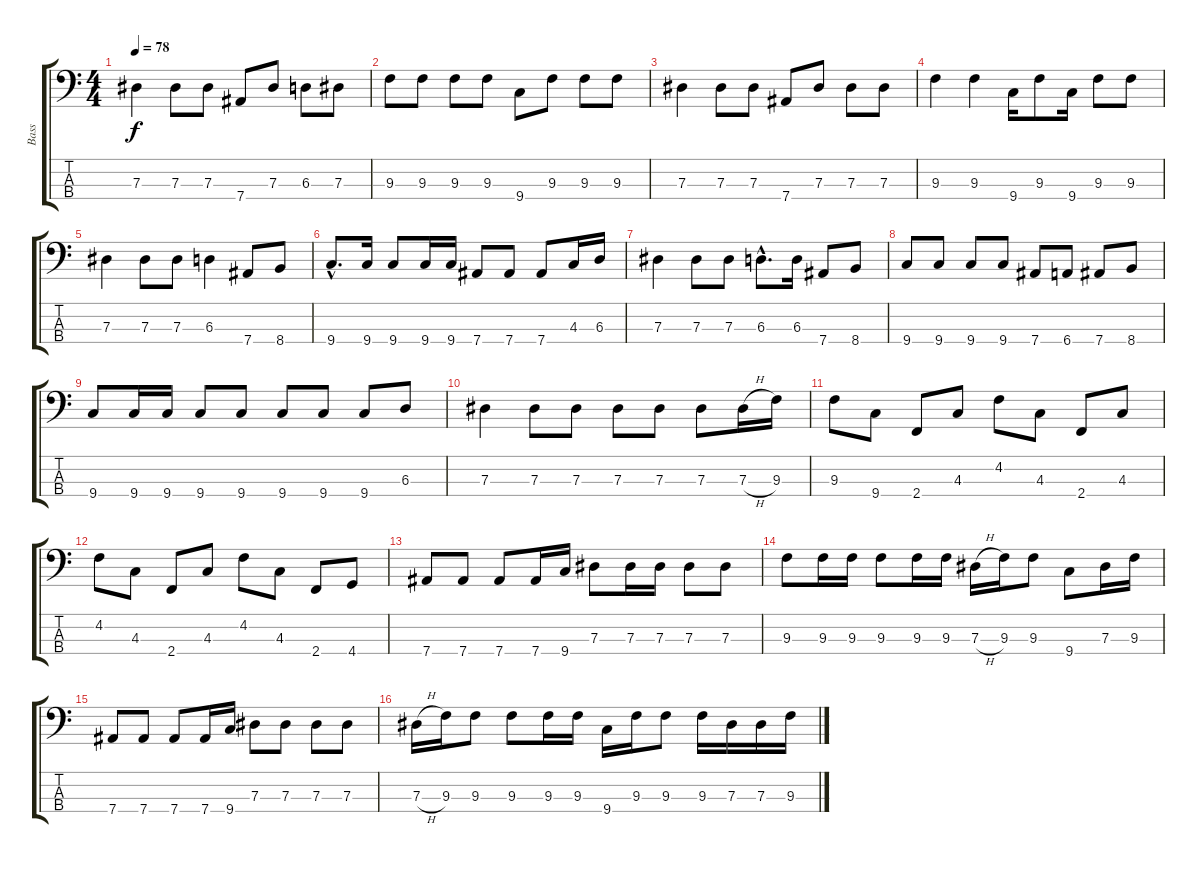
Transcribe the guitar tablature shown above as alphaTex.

\track ("Bass" "Bass") {instrument electricbassfinger}
\staff {score tabs}
\tuning (Gb2 Db2 Ab1 Eb1) {hide}
\ts (4 4)
\tempo 78
\clef f4
\ks c
7.3.4{dy f} 7.3.8 7.3.8 7.4.8 7.3.8 6.3.8 7.3.8 |
9.3.8 9.3.8 9.3.8 9.3.8 9.4.8 9.3.8 9.3.8 9.3.8 |
7.3.4 7.3.8 7.3.8 7.4.8 7.3.8 7.3.8 7.3.8 |
9.3.4 9.3.4 9.4.16 9.3.8 9.4.16 9.3.8 9.3.8 |
7.3.4 7.3.8 7.3.8 6.3.4 7.4.8 8.4.8 |
9.4{hac}.8{d} 9.4.16 9.4.8 9.4.16 9.4.16 7.4.8 7.4.8 7.4.8 4.3.16 6.3.16 |
7.3.4 7.3.8 7.3.8 6.3{hac}.8{d} 6.3.16 7.4.8 8.4.8 |
9.4.8 9.4.8 9.4.8 9.4.8 7.4.8 6.4.8 7.4.8 8.4.8 |
9.4.8 9.4.16 9.4.16 9.4.8 9.4.8 9.4.8 9.4.8 9.4.8 6.3.8 |
7.3.4 7.3.8 7.3.8 7.3.8 7.3.8 7.3.8 7.3{h}.16 9.3.16 |
9.3.8 9.4.8 2.4.8 4.3.8 4.2.8 4.3.8 2.4.8 4.3.8 |
4.2.8 4.3.8 2.4.8 4.3.8 4.2.8 4.3.8 2.4.8 4.4.8 |
7.4.8 7.4.8 7.4.8 7.4.16 9.4.16 7.3.8 7.3.16 7.3.16 7.3.8 7.3.8 |
9.3.8 9.3.16 9.3.16 9.3.8 9.3.16 9.3.16 7.3{h}.16 9.3.16 9.3.8 9.4.8 7.3.16 9.3.16 |
7.4.8 7.4.8 7.4.8 7.4.16 9.4.16 7.3.8 7.3.8 7.3.8 7.3.8 |
7.3{h}.16 9.3.16 9.3.8 9.3.8 9.3.16 9.3.16 9.4.16 9.3.16 9.3.8 9.3.16 7.3.16 7.3.16 9.3.16
